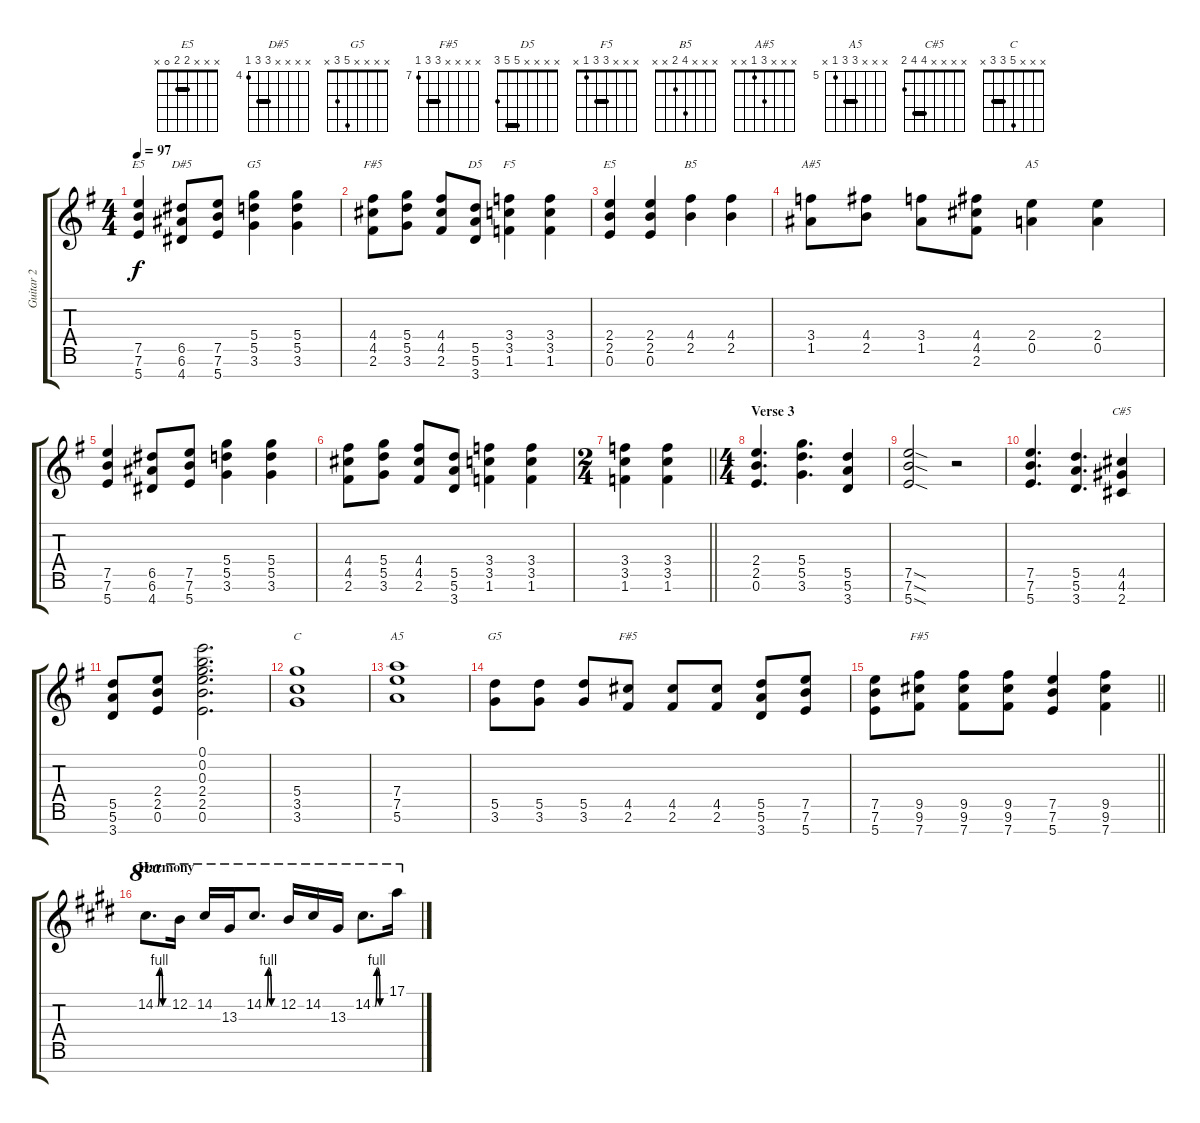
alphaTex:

\track ("Guitar 2" "Guitar 2") {instrument distortionguitar}
\staff {score tabs}
\tuning (E4 B3 G3 D3 A2 E2 B1) {hide}
\chord ("E5" x x x x 7 7 5) {firstfret 5 barre 7}
\chord ("D#5" x x x x 6 6 4) {firstfret 4 barre 6}
\chord ("G5" x x x 5 5 3 x) {barre 5}
\chord ("F#5" x x x 4 4 2 x) {barre 4}
\chord ("D5" x x x x 5 5 3) {barre 5}
\chord ("F5" x x x 3 3 1 x) {barre 3}
\chord ("E5" x x x 2 2 0 x) {barre 2}
\chord ("B5" x x x 4 2 x x)
\chord ("A#5" x x x 3 1 x x)
\chord ("A5" x x x 2 0 x x)
\chord ("C#5" x x x x 4 4 2) {barre 4}
\chord ("C" x x x 5 3 3 x) {barre 3}
\chord ("A5" x x x 7 7 5 x) {firstfret 5 barre 7}
\chord ("G5" x x x x 5 3 x)
\chord ("F#5" x x x x 4 2 x)
\chord ("F#5" x x x x 9 9 7) {firstfret 7 barre 9}
\ts (4 4)
\tempo 97
\clef g2
\ks g
(7.5 7.6 5.7).4{ch "E5" ot 8vb dy f} (6.5 6.6 4.7).8{ch "D#5" ot 8vb} (7.5 7.6 5.7).8{ot 8vb} (5.4 5.5 3.6).4{ch "G5" ot 8vb} (5.4 5.5 3.6).4{ot 8vb} |
(4.4 4.5 2.6).8{ch "F#5" ot 8vb} (5.4 5.5 3.6).8{ot 8vb} (4.4 4.5 2.6).8{ot 8vb} (5.5 5.6 3.7).8{ch "D5" ot 8vb} (3.4 3.5 1.6).4{ch "F5" ot 8vb} (3.4 3.5 1.6).4{ot 8vb} |
(2.4 2.5 0.6).4{ch "E5" ot 8vb} (2.4 2.5 0.6).4{ot 8vb} (4.4 2.5).4{ch "B5" ot 8vb} (4.4 2.5).4{ot 8vb} |
(3.4 1.5).8{ch "A#5" ot 8vb} (4.4 2.5).8{ot 8vb} (3.4 1.5).8{ot 8vb} (4.4 4.5 2.6).8{ot 8vb} (2.4 0.5).4{ch "A5" ot 8vb} (2.4 0.5).4{ot 8vb} |
(7.5 7.6 5.7).4{ot 8vb} (6.5 6.6 4.7).8{ot 8vb} (7.5 7.6 5.7).8{ot 8vb} (5.4 5.5 3.6).4{ot 8vb} (5.4 5.5 3.6).4{ot 8vb} |
(4.4 4.5 2.6).8{ot 8vb} (5.4 5.5 3.6).8{ot 8vb} (4.4 4.5 2.6).8{ot 8vb} (5.5 5.6 3.7).8{ot 8vb} (3.4 3.5 1.6).4{ot 8vb} (3.4 3.5 1.6).4{ot 8vb} |
\ts (2 4)
\barLineRight lightlight
(3.4 3.5 1.6).4{ot 8vb} (3.4 3.5 1.6).4{ot 8vb} |
\ts (4 4)
\section ("" "Verse 3")
(2.4 2.5 0.6).4{d ot 8vb} (5.4 5.5 3.6).4{d ot 8vb} (5.5 5.6 3.7).4{ot 8vb} |
(7.5{sod} 7.6{sod} 5.7{sod}).2{ot 8vb} r.2{ot 8vb} |
(7.5 7.6 5.7).4{d ot 8vb} (5.5 5.6 3.7).4{d ot 8vb} (4.5 4.6 2.7).4{ch "C#5" ot 8vb} |
(5.5 5.6 3.7).8{ot 8vb} (2.4 2.5 0.6).8{ot 8vb} (0.1 0.2 0.3 2.4 2.5 0.6).2{d ot 8vb} |
(5.4 3.5 3.6).1{ch "C" ot 8vb} |
(7.4 7.5 5.6).1{ch "A5" ot 8vb} |
(5.5 3.6).8{ch "G5" ot 8vb} (5.5 3.6).8{ot 8vb} (5.5 3.6).8{ot 8vb} (4.5 2.6).8{ch "F#5" ot 8vb} (4.5 2.6).8{ot 8vb} (4.5 2.6).8{ot 8vb} (5.5 5.6 3.7).8{ot 8vb} (7.5 7.6 5.7).8{ot 8vb} |
\barLineRight lightlight
(7.5 7.6 5.7).8{ot 8vb} (9.5 9.6 7.7).8{ch "F#5" ot 8vb} (9.5 9.6 7.7).8{ot 8vb} (9.5 9.6 7.7).8{ot 8vb} (7.5 7.6 5.7).4{ot 8vb} (9.5 9.6 7.7).4{ot 8vb} |
\section ("" "Harmony")
\ks c#minor
14.2{be (custom 0 0 11 0 20 4 24 4 35 0 60 0)}.8{d ot 8va} 12.2.16{ot 8va} 14.2.16{ot 8va} 13.3.16{ot 8va} 14.2{be (custom 0 0 11 0 20 4 24 4 35 0 60 0)}.8{d ot 8va} 12.2.16{ot 8va} 14.2.16{ot 8va} 13.3.16{ot 8va} 14.2{be (custom 0 0 11 0 20 4 24 4 35 0 60 0)}.8{d ot 8va} 17.1.16{ot 8va}
